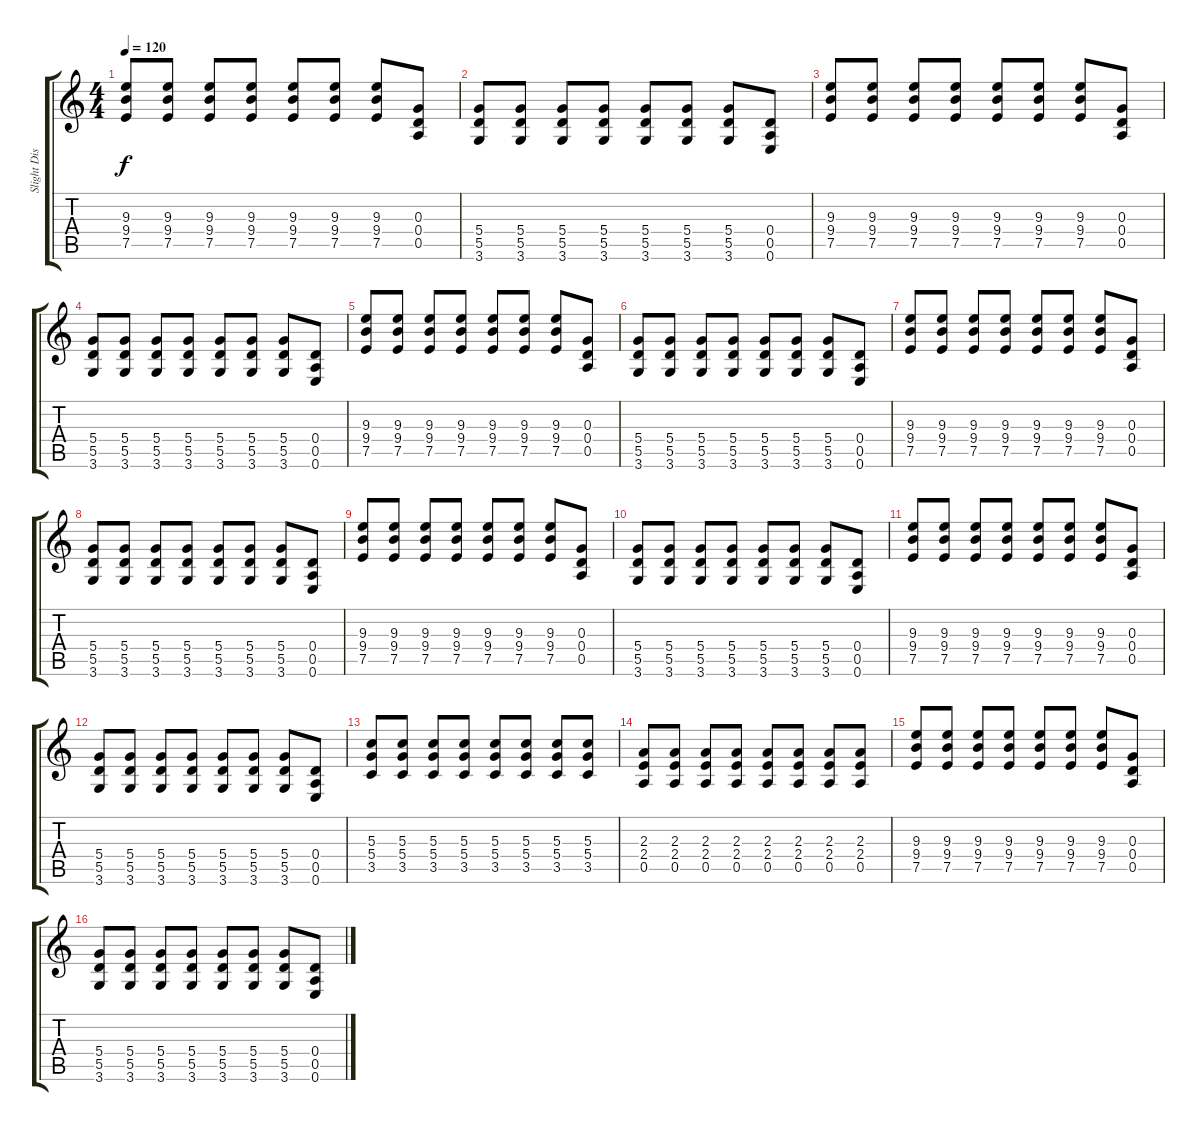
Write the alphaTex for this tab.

\track ("Slight Dist" "Slight Dis") {instrument electricguitarclean}
\staff {score tabs}
\tuning (E4 B3 G3 D3 A2 E2) {hide}
\ts (4 4)
\tempo 120
\clef g2
\ks c
(9.3 9.4 7.5).8{dy f} (9.3 9.4 7.5).8 (9.3 9.4 7.5).8 (9.3 9.4 7.5).8 (9.3 9.4 7.5).8 (9.3 9.4 7.5).8 (9.3 9.4 7.5).8 (0.3 0.4 0.5).8 |
(5.4 5.5 3.6).8 (5.4 5.5 3.6).8 (5.4 5.5 3.6).8 (5.4 5.5 3.6).8 (5.4 5.5 3.6).8 (5.4 5.5 3.6).8 (5.4 5.5 3.6).8 (0.4 0.5 0.6).8 |
(9.3 9.4 7.5).8 (9.3 9.4 7.5).8 (9.3 9.4 7.5).8 (9.3 9.4 7.5).8 (9.3 9.4 7.5).8 (9.3 9.4 7.5).8 (9.3 9.4 7.5).8 (0.3 0.4 0.5).8 |
(5.4 5.5 3.6).8 (5.4 5.5 3.6).8 (5.4 5.5 3.6).8 (5.4 5.5 3.6).8 (5.4 5.5 3.6).8 (5.4 5.5 3.6).8 (5.4 5.5 3.6).8 (0.4 0.5 0.6).8 |
(9.3 9.4 7.5).8 (9.3 9.4 7.5).8 (9.3 9.4 7.5).8 (9.3 9.4 7.5).8 (9.3 9.4 7.5).8 (9.3 9.4 7.5).8 (9.3 9.4 7.5).8 (0.3 0.4 0.5).8 |
(5.4 5.5 3.6).8 (5.4 5.5 3.6).8 (5.4 5.5 3.6).8 (5.4 5.5 3.6).8 (5.4 5.5 3.6).8 (5.4 5.5 3.6).8 (5.4 5.5 3.6).8 (0.4 0.5 0.6).8 |
(9.3 9.4 7.5).8 (9.3 9.4 7.5).8 (9.3 9.4 7.5).8 (9.3 9.4 7.5).8 (9.3 9.4 7.5).8 (9.3 9.4 7.5).8 (9.3 9.4 7.5).8 (0.3 0.4 0.5).8 |
(5.4 5.5 3.6).8 (5.4 5.5 3.6).8 (5.4 5.5 3.6).8 (5.4 5.5 3.6).8 (5.4 5.5 3.6).8 (5.4 5.5 3.6).8 (5.4 5.5 3.6).8 (0.4 0.5 0.6).8 |
(9.3 9.4 7.5).8 (9.3 9.4 7.5).8 (9.3 9.4 7.5).8 (9.3 9.4 7.5).8 (9.3 9.4 7.5).8 (9.3 9.4 7.5).8 (9.3 9.4 7.5).8 (0.3 0.4 0.5).8 |
(5.4 5.5 3.6).8 (5.4 5.5 3.6).8 (5.4 5.5 3.6).8 (5.4 5.5 3.6).8 (5.4 5.5 3.6).8 (5.4 5.5 3.6).8 (5.4 5.5 3.6).8 (0.4 0.5 0.6).8 |
(9.3 9.4 7.5).8 (9.3 9.4 7.5).8 (9.3 9.4 7.5).8 (9.3 9.4 7.5).8 (9.3 9.4 7.5).8 (9.3 9.4 7.5).8 (9.3 9.4 7.5).8 (0.3 0.4 0.5).8 |
(5.4 5.5 3.6).8 (5.4 5.5 3.6).8 (5.4 5.5 3.6).8 (5.4 5.5 3.6).8 (5.4 5.5 3.6).8 (5.4 5.5 3.6).8 (5.4 5.5 3.6).8 (0.4 0.5 0.6).8 |
(5.3 5.4 3.5).8 (5.3 5.4 3.5).8 (5.3 5.4 3.5).8 (5.3 5.4 3.5).8 (5.3 5.4 3.5).8 (5.3 5.4 3.5).8 (5.3 5.4 3.5).8 (5.3 5.4 3.5).8 |
(2.3 2.4 0.5).8 (2.3 2.4 0.5).8 (2.3 2.4 0.5).8 (2.3 2.4 0.5).8 (2.3 2.4 0.5).8 (2.3 2.4 0.5).8 (2.3 2.4 0.5).8 (2.3 2.4 0.5).8 |
(9.3 9.4 7.5).8 (9.3 9.4 7.5).8 (9.3 9.4 7.5).8 (9.3 9.4 7.5).8 (9.3 9.4 7.5).8 (9.3 9.4 7.5).8 (9.3 9.4 7.5).8 (0.3 0.4 0.5).8 |
(5.4 5.5 3.6).8 (5.4 5.5 3.6).8 (5.4 5.5 3.6).8 (5.4 5.5 3.6).8 (5.4 5.5 3.6).8 (5.4 5.5 3.6).8 (5.4 5.5 3.6).8 (0.4 0.5 0.6).8
